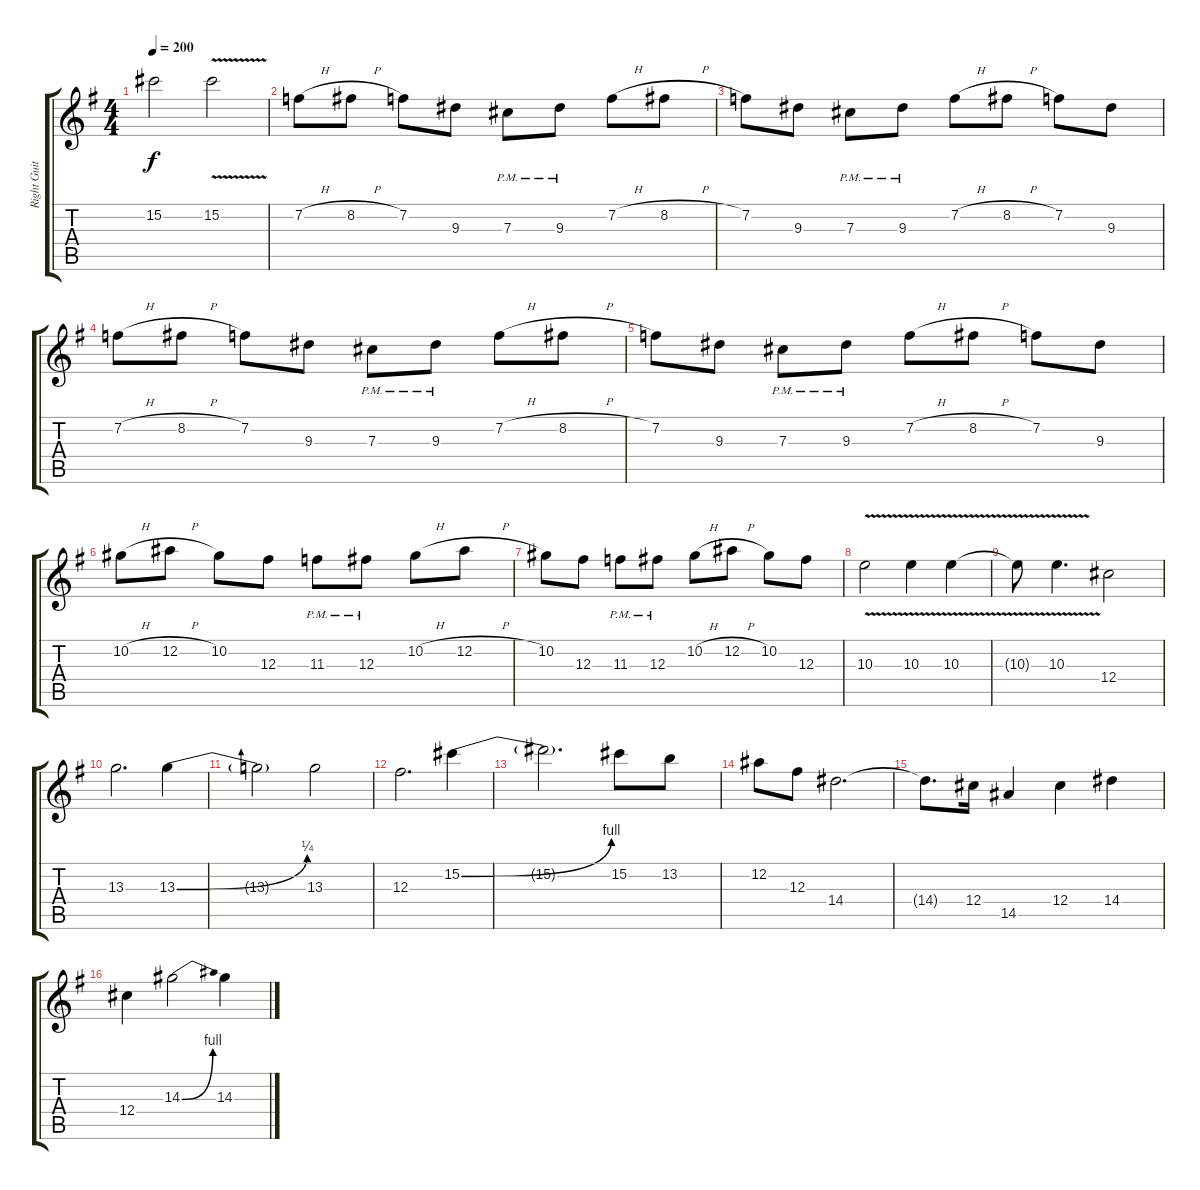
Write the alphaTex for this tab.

\track ("Right Guitar" "Right Guit") {instrument distortionguitar}
\staff {score tabs}
\tuning (Eb4 Bb3 Gb3 Db3 Ab2 Eb2) {hide}
\ts (4 4)
\tempo 200
\clef g2
\ks g
15.2{t}.2{dy f} 15.2{v}.2 |
7.2{h}.8 8.2{h}.8 7.2.8 9.3.8 7.3{pm}.8 9.3{pm}.8 7.2{h}.8 8.2{h}.8 |
7.2.8 9.3.8 7.3{pm}.8 9.3{pm}.8 7.2{h}.8 8.2{h}.8 7.2.8 9.3.8 |
7.2{h}.8 8.2{h}.8 7.2.8 9.3.8 7.3{pm}.8 9.3{pm}.8 7.2{h}.8 8.2{h}.8 |
7.2.8 9.3.8 7.3{pm}.8 9.3{pm}.8 7.2{h}.8 8.2{h}.8 7.2.8 9.3.8 |
10.2{h}.8 12.2{h}.8 10.2.8 12.3.8 11.3{pm}.8 12.3{pm}.8 10.2{h}.8 12.2{h}.8 |
10.2.8 12.3.8 11.3{pm}.8 12.3{pm}.8 10.2{h}.8 12.2{h}.8 10.2.8 12.3.8 |
10.3{v}.2 10.3{v}.4 10.3{v}.4 |
10.3{t}.8 10.3{v}.4{d} 12.4.2 |
13.3.2{d} 13.3{be (bend 0 0 60 1)}.4 |
13.3{t}.2 13.3.2 |
12.3.2{d} 15.2{be (bend 0 0 60 4)}.4 |
15.2{t}.2{d} 15.2.8 13.2.8 |
12.2.8 12.3.8 14.4.2{d} |
14.4{t}.8{d} 12.4.16 14.5.4 12.4.4 14.4.4 |
12.4.4 14.3{be (bend 0 0 60 4)}.2 14.3.4
